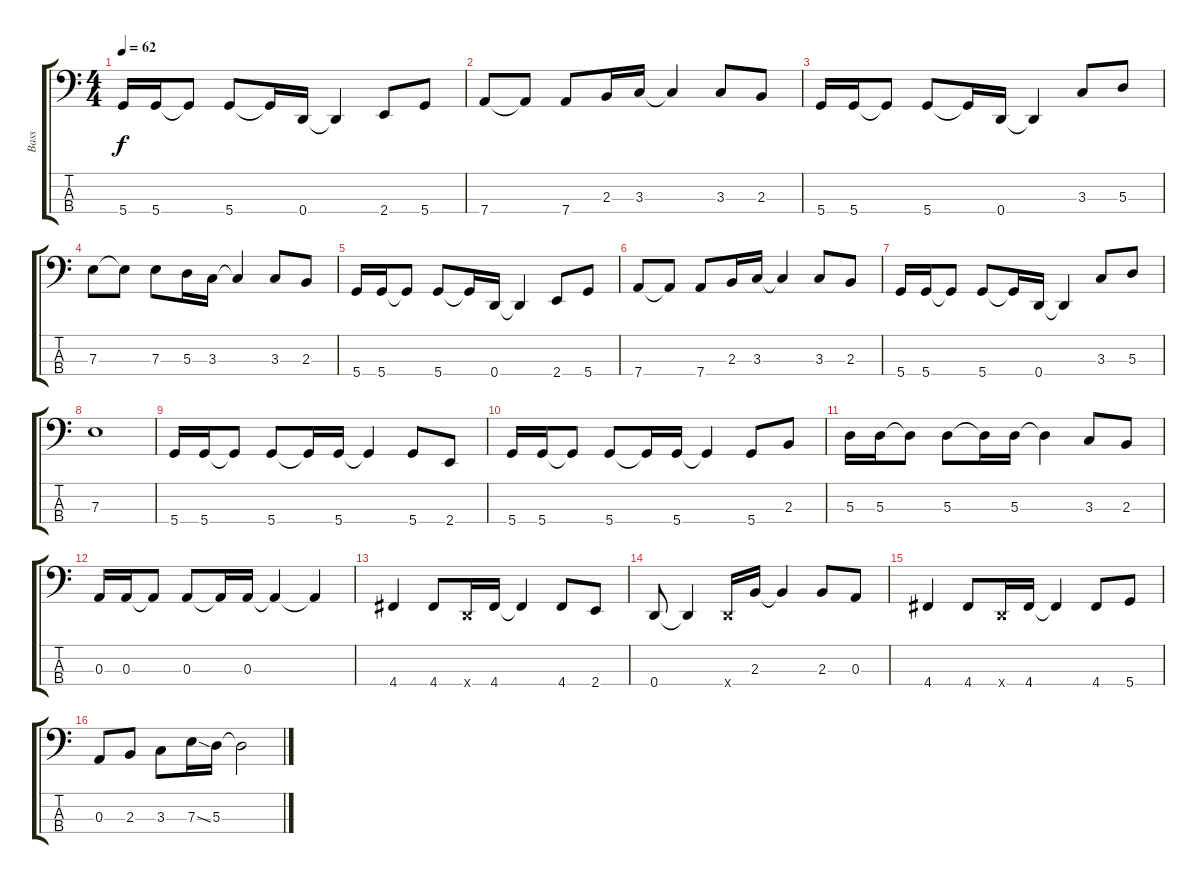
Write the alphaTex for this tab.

\track ("Bass" "Bass") {instrument electricbassfinger}
\staff {score tabs}
\tuning (G2 D2 A1 D1) {hide}
\ts (4 4)
\tempo 62
\clef f4
\ks c
5.4.16{dy f} 5.4.16 5.4{t}.8 5.4.8 5.4{t}.16 0.4.16 0.4{t}.4 2.4.8 5.4.8 |
7.4.8 7.4{t}.8 7.4.8 2.3.16 3.3.16 3.3{t}.4 3.3.8 2.3.8 |
5.4.16 5.4.16 5.4{t}.8 5.4.8 5.4{t}.16 0.4.16 0.4{t}.4 3.3.8 5.3.8 |
7.3.8 7.3{t}.8 7.3.8 5.3.16 3.3.16 3.3{t}.4 3.3.8 2.3.8 |
5.4.16 5.4.16 5.4{t}.8 5.4.8 5.4{t}.16 0.4.16 0.4{t}.4 2.4.8 5.4.8 |
7.4.8 7.4{t}.8 7.4.8 2.3.16 3.3.16 3.3{t}.4 3.3.8 2.3.8 |
5.4.16 5.4.16 5.4{t}.8 5.4.8 5.4{t}.16 0.4.16 0.4{t}.4 3.3.8 5.3.8 |
7.3.1 |
5.4.16 5.4.16 5.4{t}.8 5.4.8 5.4{t}.16 5.4.16 5.4{t}.4 5.4.8 2.4.8 |
5.4.16 5.4.16 5.4{t}.8 5.4.8 5.4{t}.16 5.4.16 5.4{t}.4 5.4.8 2.3.8 |
5.3.16 5.3.16 5.3{t}.8 5.3.8 5.3{t}.16 5.3.16 5.3{t}.4 3.3.8 2.3.8 |
0.3.16 0.3.16 0.3{t}.8 0.3.8 0.3{t}.16 0.3.16 0.3{t}.4 0.3{t}.4 |
4.4.4 4.4.8 0.4{x}.16 4.4.16 4.4{t}.4 4.4.8 2.4.8 |
0.4.8 0.4{t}.4 0.4{x}.16 2.3.16 2.3{t}.4 2.3.8 0.3.8 |
4.4.4 4.4.8 0.4{x}.16 4.4.16 4.4{t}.4 4.4.8 5.4.8 |
0.3.8 2.3.8 3.3.8 7.3{ss}.16 5.3.16 5.3{t}.2
